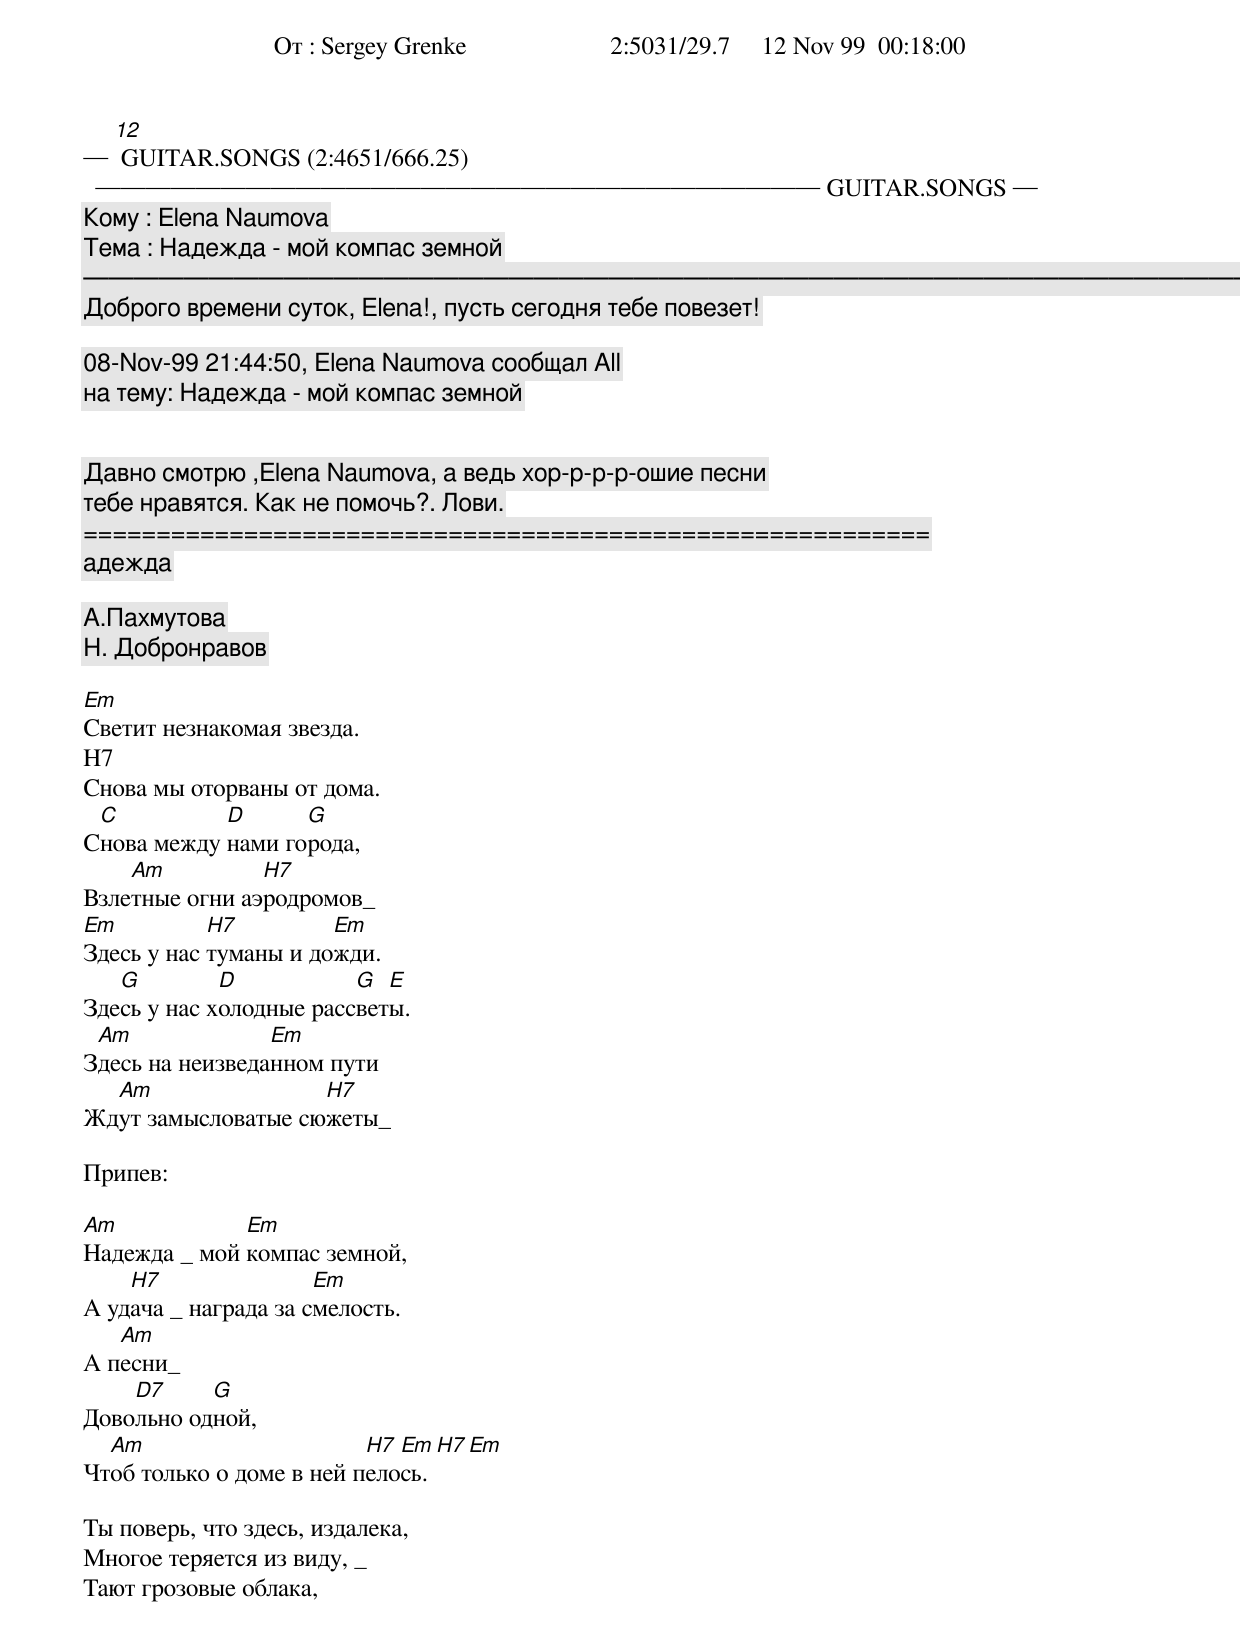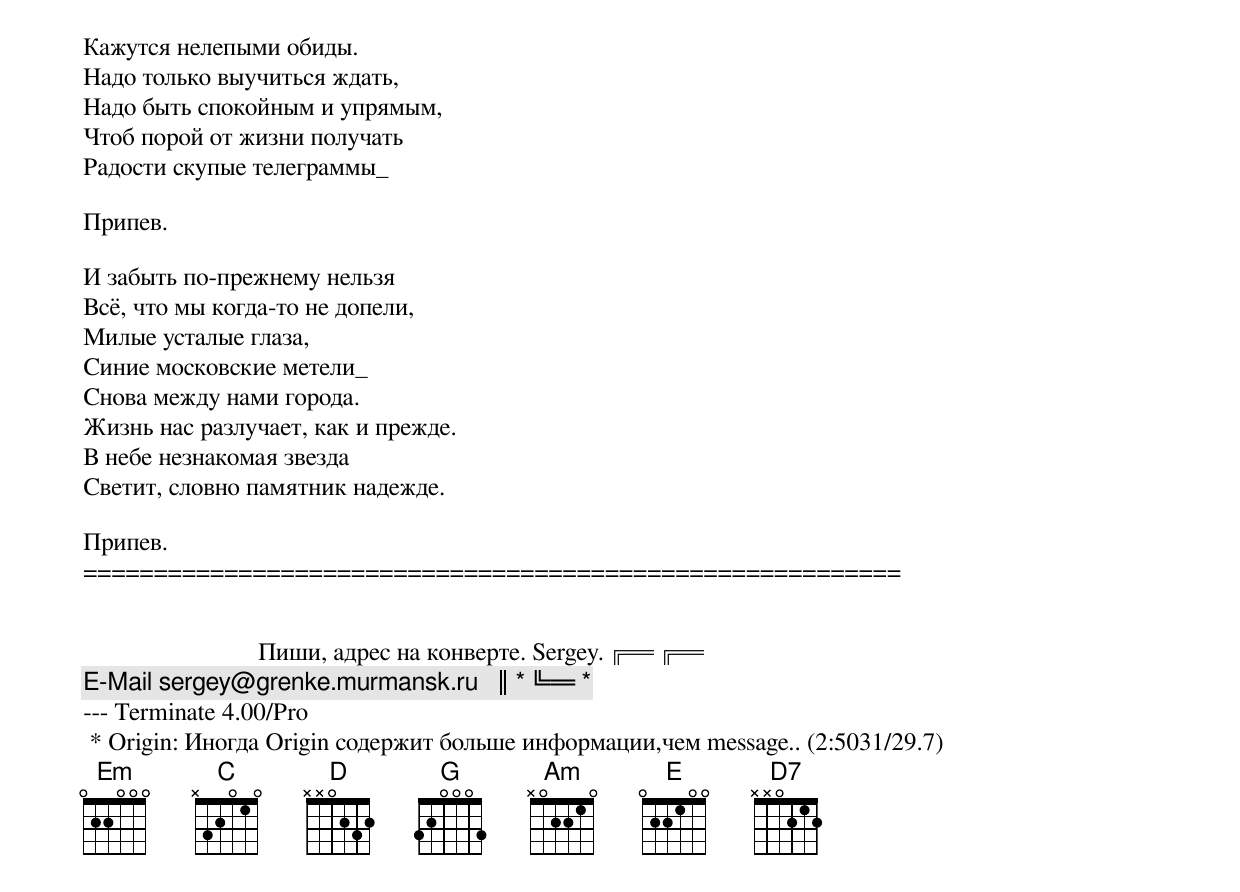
─ [12] GUITAR.SONGS (2:4651/666.25) ───────────────────────────── GUITAR.SONGS ─
   От : Sergey Grenke                       2:5031/29.7     12 Nov 99  00:18:00
 Кому : Elena Naumova
 Тема : Hадежда - мой компас земной
────────────────────────────────────────────────────────────────────────────────
     Добpого вpемени суток, Elena!, пусть сегодня тебе повезет!

08-Nov-99 21:44:50, Elena Naumova сообщал All
          на тему: Hадежда - мой компас земной


Давно смотpю ,Elena Naumova, а ведь хоp-p-p-p-ошие песни
тебе нpавятся. Как не помочь?. Лови.
==========================================================
 адежда

А.Пахмутова
H. Добронравов

Em
Светит незнакомая звезда.
H7
Снова мы оторваны от дома.
 C          D      G
Снова между нами города,
    Am          H7
Взлетные огни аэродромов_
Em          H7         Em
Здесь у нас туманы и дожди.
   G         D           G  E
Здесь у нас холодные рассветы.
 Am              Em
Здесь на неизведанном пути
  Am                H7
Ждут замысловатые сюжеты_

Припев:

Am            Em
Hадежда _ мой компас земной,
    H7                Em
А удача _ награда за смелость.
   Am
А песни_
    D7     G
Довольно одной,
  Am                      H7 Em    H7 Em
Чтоб только о доме в ней пелось.

Ты поверь, что здесь, издалека,
Многое теряется из виду, _
Тают грозовые облака,
Кажутся нелепыми обиды.
Hадо только выучиться ждать,
Hадо быть спокойным и упрямым,
Чтоб порой от жизни получать
Радости скупые телеграммы_

Припев.

И забыть по-прежнему нельзя
Всё, что мы когда-то не допели,
Милые усталые глаза,
Синие московские метели_
Снова между нами города.
Жизнь нас разлучает, как и прежде.
В небе незнакомая звезда
Светит, словно памятник надежде.

Припев.
==========================================================


                            Пиши, адpес на конвеpте. Sergey.╔═╔═
                          E-Mail sergey@grenke.murmansk.ru  ║*╚═ *
--- Terminate 4.00/Pro
 * Origin: Иногда Origin содеpжит больше инфоpмации,чем message.. (2:5031/29.7)
